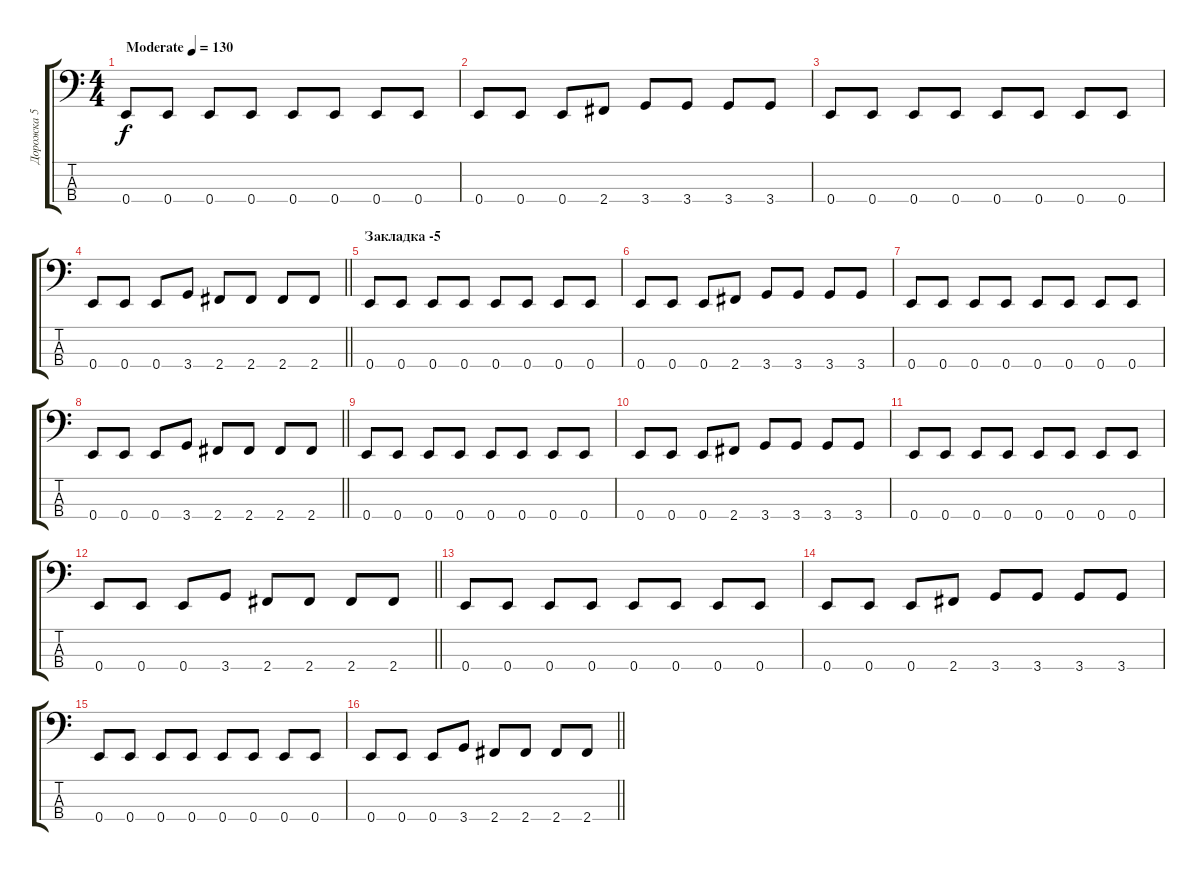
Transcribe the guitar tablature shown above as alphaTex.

\track ("Дорожка 5" "Дорожка 5") {instrument electricbasspick}
\staff {score tabs}
\tuning (G2 D2 A1 E1) {hide}
\ts (4 4)
\tempo (130 "Moderate")
\clef f4
\ks c
0.4.8{dy f instrument electricbasspick} 0.4.8 0.4.8 0.4.8 0.4.8 0.4.8 0.4.8 0.4.8 |
0.4.8 0.4.8 0.4.8 2.4.8 3.4.8 3.4.8 3.4.8 3.4.8 |
0.4.8 0.4.8 0.4.8 0.4.8 0.4.8 0.4.8 0.4.8 0.4.8 |
\barLineRight lightlight
0.4.8 0.4.8 0.4.8 3.4.8 2.4.8 2.4.8 2.4.8 2.4.8 |
\section ("" "Закладка -5")
0.4.8 0.4.8 0.4.8 0.4.8 0.4.8 0.4.8 0.4.8 0.4.8 |
0.4.8 0.4.8 0.4.8 2.4.8 3.4.8 3.4.8 3.4.8 3.4.8 |
0.4.8 0.4.8 0.4.8 0.4.8 0.4.8 0.4.8 0.4.8 0.4.8 |
\barLineRight lightlight
0.4.8 0.4.8 0.4.8 3.4.8 2.4.8 2.4.8 2.4.8 2.4.8 |
0.4.8 0.4.8 0.4.8 0.4.8 0.4.8 0.4.8 0.4.8 0.4.8 |
0.4.8 0.4.8 0.4.8 2.4.8 3.4.8 3.4.8 3.4.8 3.4.8 |
0.4.8 0.4.8 0.4.8 0.4.8 0.4.8 0.4.8 0.4.8 0.4.8 |
\barLineRight lightlight
0.4.8 0.4.8 0.4.8 3.4.8 2.4.8 2.4.8 2.4.8 2.4.8 |
0.4.8 0.4.8 0.4.8 0.4.8 0.4.8 0.4.8 0.4.8 0.4.8 |
0.4.8 0.4.8 0.4.8 2.4.8 3.4.8 3.4.8 3.4.8 3.4.8 |
0.4.8 0.4.8 0.4.8 0.4.8 0.4.8 0.4.8 0.4.8 0.4.8 |
\barLineRight lightlight
0.4.8 0.4.8 0.4.8 3.4.8 2.4.8 2.4.8 2.4.8 2.4.8
